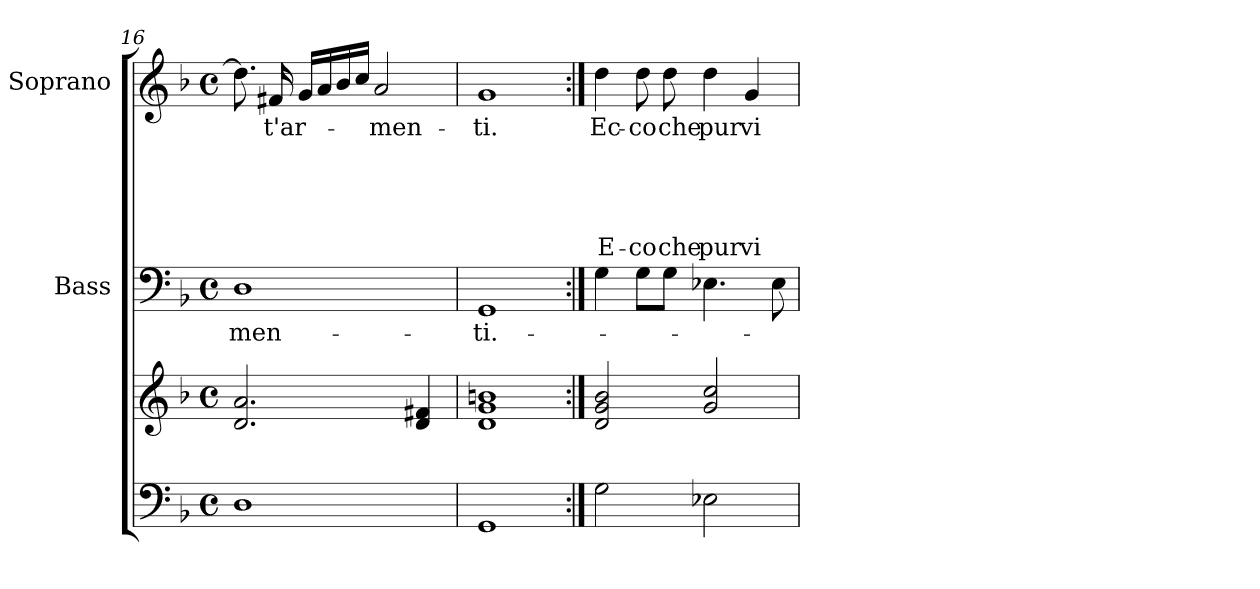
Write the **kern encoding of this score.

**kern	**kern	**kern	**text	**kern	**text	**text	**text	**text	**text	**text
*part3	*part3	*part2	*part2	*part1	*part1	*part1	*part1	*part1	*part1	*part1
*staff4	*staff3	*staff2	*staff2	*staff1	*staff1	*staff1	*staff1	*staff1	*staff1	*staff1
*	*	*I"Bass	*	*I"Soprano	*	*	*	*	*	*
*	*	*I'B	*	*I'S	*	*	*	*	*	*
!!LO:LB:g=z
*clefF4	*clefG2	*clefF4	*	*clefG2	*	*	*	*	*	*
*k[b-]	*k[b-]	*k[b-]	*	*k[b-]	*	*	*	*	*	*
*F:	*F:	*F:	*	*F:	*	*	*	*	*	*
*M4/4	*M4/4	*M4/4	*	*M4/4	*	*	*	*	*	*
*met(c)	*met(c)	*met(c)	*	*met(c)	*	*	*	*	*	*
=16	=16	=16	=16	=16	=16	=16	=16	=16	=16	=16
1D	2.d/ 2.a/	1D	-men-	8.dd\]	.	.	.	.	.	.
.	.	.	.	16f#X/	t'ar-	.	.	.	.	.
.	.	.	.	16g/LL	.	.	.	.	.	.
.	.	.	.	16a/	.	.	.	.	.	.
.	.	.	.	16b-/	.	.	.	.	.	.
.	.	.	.	16cc/JJ	.	.	.	.	.	.
.	.	.	.	2a/	-men-	.	.	.	.	.
.	4d/ 4f#X/	.	.	.	.	.	.	.	.	.
=17	=17	=17	=17	=17	=17	=17	=17	=17	=17	=17
1GG	1d 1g 1bn	1GG	-ti.-	1g	-ti.	.	.	.	.	.
=18:|!	=18:|!	=18:|!	=18:|!	=18:|!	=18:|!	=18:|!	=18:|!	=18:|!	=18:|!	=18:|!
2G\	2d/ 2g/ 2b-/	4G\	.	4dd\	Ec-	.	.	.	.	E-
.	.	8G\L	.	8dd\	-co	.	.	.	.	-co
.	.	8G\J	.	8dd\	che	.	.	.	.	che
2E-X\	2g/ 2cc/	4.E-X\	.	4dd\	pur	.	.	.	.	pur
.	.	.	.	4g/	vi	.	.	.	.	vi
.	.	8E-\	.	.	.	.	.	.	.	.
=	=	=	=	=	=	=	=	=	=	=
*-	*-	*-	*-	*-	*-	*-	*-	*-	*-	*-
